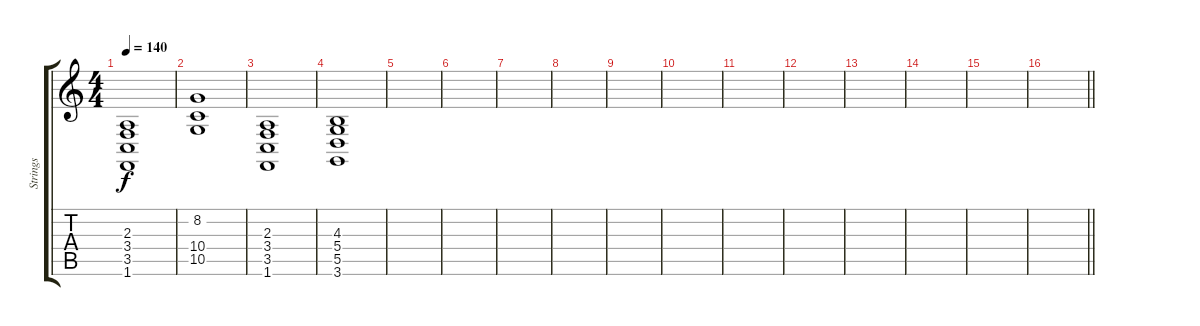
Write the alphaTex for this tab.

\track ("Strings" "Strings") {instrument stringensemble1}
\staff {score tabs}
\tuning (E4 B3 G3 D3 A2 E2) {hide}
\ts (4 4)
\tempo 140
\clef g2
\ks c
(2.3 3.4 3.5 1.6).1{dy f} |
(8.2 10.4 10.5).1 |
(2.3 3.4 3.5 1.6).1 |
(4.3 5.4 5.5 3.6).1 |
|
|
|
|
|
|
|
|
|
|
|
\barLineRight lightlight
